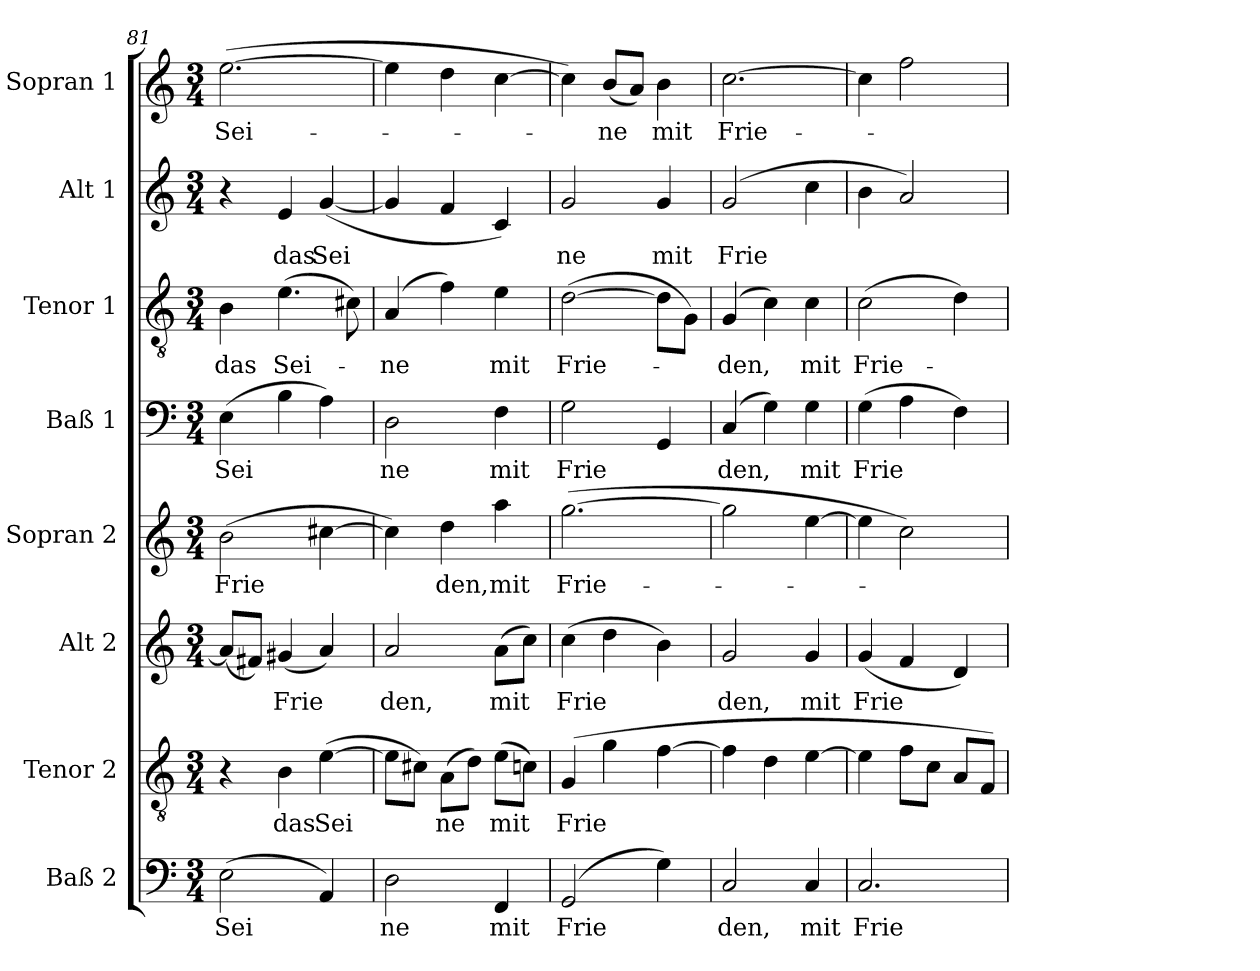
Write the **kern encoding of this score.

**kern	**text	**kern	**text	**kern	**text	**kern	**text	**kern	**text	**kern	**text	**kern	**text	**kern	**text
*part8	*part8	*part7	*part7	*part6	*part6	*part5	*part5	*part4	*part4	*part3	*part3	*part2	*part2	*part1	*part1
*staff8	*staff8	*staff7	*staff7	*staff6	*staff6	*staff5	*staff5	*staff4	*staff4	*staff3	*staff3	*staff2	*staff2	*staff1	*staff1
*I"Baß 2	*	*I"Tenor 2	*	*I"Alt 2	*	*I"Sopran 2	*	*I"Baß 1	*	*I"Tenor 1	*	*I"Alt 1	*	*I"Sopran 1	*
*I'B 2	*	*I'T 2	*	*I'A 2	*	*I'S 2	*	*I'B 1	*	*I'T. 1	*	*I'A 1	*	*I'S 1	*
!!LO:PB:g=z
*clefF4	*	*clefGv2	*	*clefG2	*	*clefG2	*	*clefF4	*	*clefGv2	*	*clefG2	*	*clefG2	*
*k[]	*	*k[]	*	*k[]	*	*k[]	*	*k[]	*	*k[]	*	*k[]	*	*k[]	*
*M3/4	*	*M3/4	*	*M3/4	*	*M3/4	*	*M3/4	*	*M3/4	*	*M3/4	*	*M3/4	*
=81	=81	=81	=81	=81	=81	=81	=81	=81	=81	=81	=81	=81	=81	=81	=81
!	!LO:LY:b	!	!	!	!	!	!LO:LY:b	!	!LO:LY:b	!	!LO:LY:b	!	!	!	!LO:LY:b
(>2E\	Sei	4r	.	(<8a/L]	.	(>2b\	Frie	(>4E\	Sei	4B\	das	4r	.	(>[2.ee\	Sei-
.	.	.	.	8f#X/J)	.	.	.	.	.	.	.	.	.	.	.
!	!	!	!LO:LY:b	!	!LO:LY:b	!	!	!	!	!	!LO:LY:b	!	!LO:LY:b	!	!
.	.	4B\	das	(<4g#X/	Frie	.	.	4B\	.	(>4.e\	Sei-	4e/	das	.	.
!	!	!	!LO:LY:b	!	!	!	!	!	!	!	!	!	!LO:LY:b	!	!
4AA/)	.	(>[4e\	Sei	4a/)	.	[4cc#X\	.	4A\)	.	.	.	(<[4g/	Sei	.	.
.	.	.	.	.	.	.	.	.	.	8c#X\)	.	.	.	.	.
=82	=82	=82	=82	=82	=82	=82	=82	=82	=82	=82	=82	=82	=82	=82	=82
!	!LO:LY:b	!	!	!	!LO:LY:b	!	!	!	!LO:LY:b	!	!LO:LY:b	!	!	!	!
2D\	ne	8e\L]	.	2a/	den,	4cc#\])	.	2D\	ne	(>4A/	ne	4g/]	.	4ee\]	.
.	.	8c#X\J)	.	.	.	.	.	.	.	.	.	.	.	.	.
!	!	!	!LO:LY:b	!	!	!	!LO:LY:b	!	!	!	!	!	!	!	!
.	.	(>8A\L	ne	.	.	4dd\	den,	.	.	4f\)	.	4f/	.	4dd\	.
.	.	8d\J)	.	.	.	.	.	.	.	.	.	.	.	.	.
!	!LO:LY:b	!	!LO:LY:b	!	!LO:LY:b	!	!LO:LY:b	!	!LO:LY:b	!	!LO:LY:b	!	!	!	!
4FF/	mit	(>8e\L	mit	(>8a\L	mit	4aa\	mit	4F\	mit	4e\	mit	4c/)	.	[4cc\	.
.	.	8cn\J)	.	8cc\J)	.	.	.	.	.	.	.	.	.	.	.
=83	=83	=83	=83	=83	=83	=83	=83	=83	=83	=83	=83	=83	=83	=83	=83
!	!LO:LY:b	!	!LO:LY:b	!	!LO:LY:b	!	!LO:LY:b	!	!LO:LY:b	!	!LO:LY:b	!	!LO:LY:b	!	!
(>2GG/	Frie	(>4G/	Frie	(>4cc\	Frie	(>[2.gg\	Frie-	2G\	Frie	(>[2d\	Frie-	2g/	ne	4cc\])	.
!	!	!	!	!	!	!	!	!	!	!	!	!	!	!	!LO:LY:b
.	.	4g\	.	4dd\	.	.	.	.	.	.	.	.	.	(<8b/L	ne
.	.	.	.	.	.	.	.	.	.	.	.	.	.	8a/J)	.
!	!	!	!	!	!	!	!	!	!	!	!	!	!LO:LY:b	!	!LO:LY:b
4G\)	.	[4f\	.	4b\)	.	.	.	4GG/	.	8d\L]	.	4g/	mit	4b\	mit
.	.	.	.	.	.	.	.	.	.	8G\J)	.	.	.	.	.
=84	=84	=84	=84	=84	=84	=84	=84	=84	=84	=84	=84	=84	=84	=84	=84
!	!LO:LY:b	!	!	!	!LO:LY:b	!	!	!	!LO:LY:b	!	!LO:LY:b	!	!LO:LY:b	!	!LO:LY:b
2C/	den,	4f\]	.	2g/	den,	2gg\]	.	(>4C/	den,	(>4G/	den,	(>2g/	Frie	[2.cc\	Frie-
.	.	4d\	.	.	.	.	.	4G\)	.	4c\)	.	.	.	.	.
!	!LO:LY:b	!	!	!	!LO:LY:b	!	!	!	!LO:LY:b	!	!LO:LY:b	!	!	!	!
4C/	mit	[4e\	.	4g/	mit	[4ee\	.	4G\	mit	4c\	mit	4cc\	.	.	.
=85	=85	=85	=85	=85	=85	=85	=85	=85	=85	=85	=85	=85	=85	=85	=85
!	!LO:LY:b	!	!	!	!LO:LY:b	!	!	!	!LO:LY:b	!	!LO:LY:b	!	!	!	!
2.C/	Frie-	4e\]	.	(<4g/	Frie	4ee\]	.	(>4G\	Frie	(>2c\	Frie-	4b\	.	4cc\]	.
.	.	8f\L	.	4f/	.	2cc\)	.	4A\	.	.	.	2a/)	.	2ff\	.
.	.	8c\J	.	.	.	.	.	.	.	.	.	.	.	.	.
.	.	8A/L	.	4d/)	.	.	.	4F\)	.	4d\)	.	.	.	.	.
.	.	8F/J)	.	.	.	.	.	.	.	.	.	.	.	.	.
=	=	=	=	=	=	=	=	=	=	=	=	=	=	=	=
*-	*-	*-	*-	*-	*-	*-	*-	*-	*-	*-	*-	*-	*-	*-	*-
